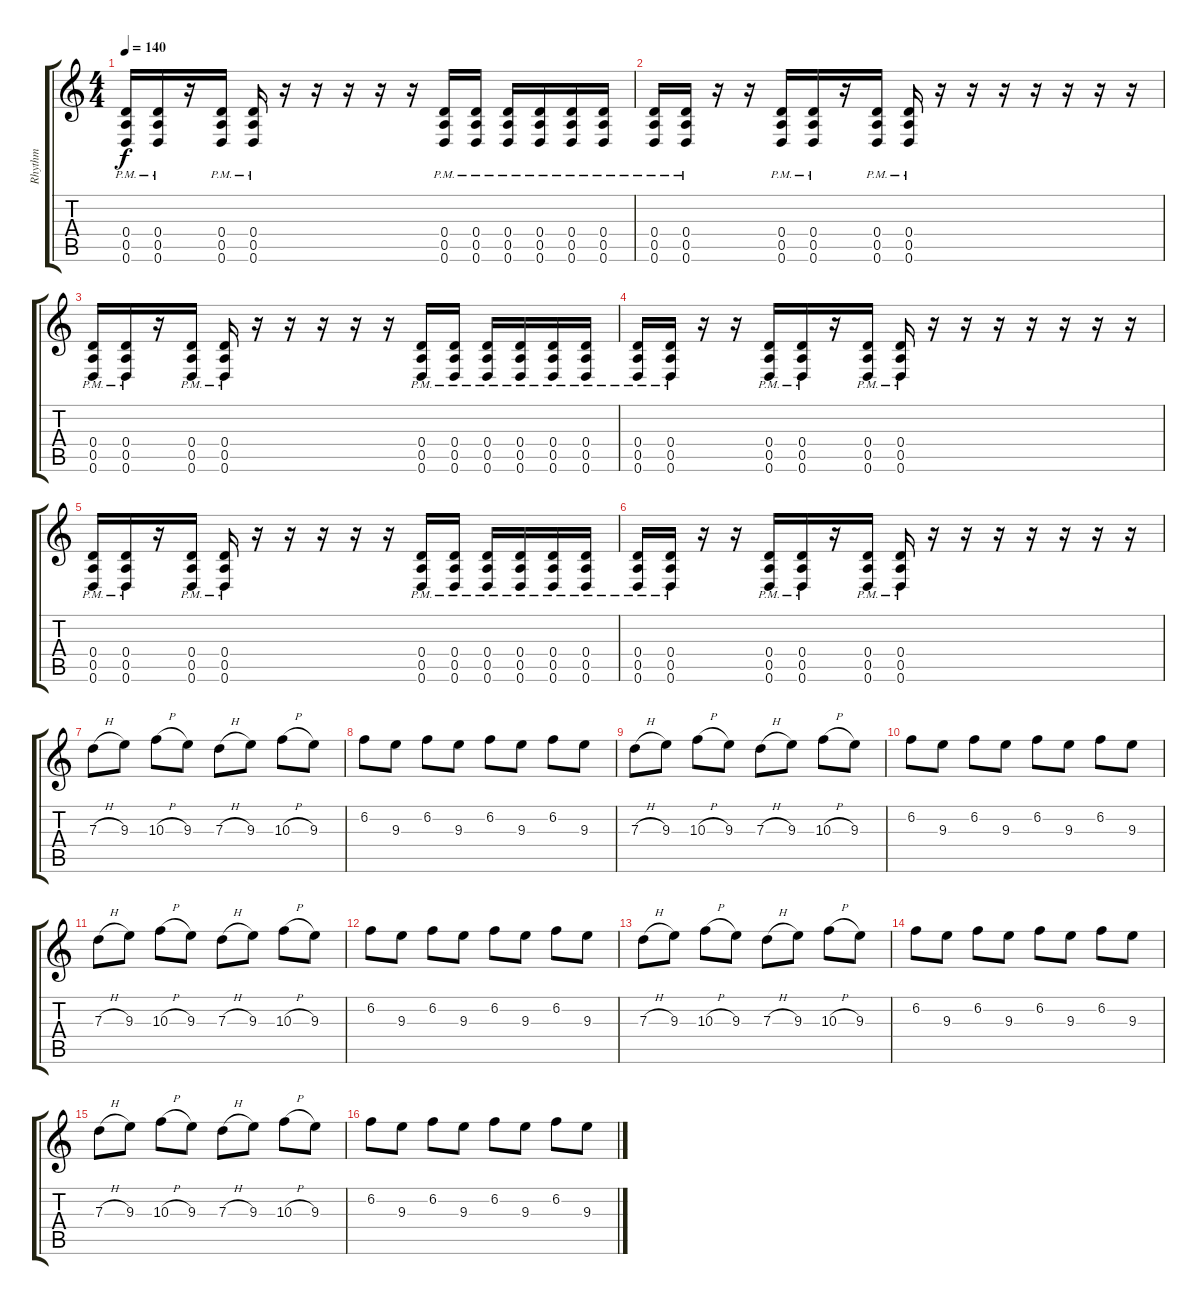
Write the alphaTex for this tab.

\track ("Rhythm" "Rhythm") {instrument distortionguitar}
\staff {score tabs}
\tuning (E4 B3 G3 D3 A2 D2) {hide}
\ts (4 4)
\tempo 140
\clef g2
\ks c
(0.4{pm} 0.5{pm} 0.6{pm}).16{dy f} (0.4{pm} 0.5{pm} 0.6{pm}).16 r.16 (0.4{pm} 0.5{pm} 0.6{pm}).16 (0.4{pm} 0.5{pm} 0.6{pm}).16 r.16 r.16 r.16 r.16 r.16 (0.4{pm} 0.5{pm} 0.6{pm}).16 (0.4{pm} 0.5{pm} 0.6{pm}).16 (0.4{pm} 0.5{pm} 0.6{pm}).16 (0.4{pm} 0.5{pm} 0.6{pm}).16 (0.4{pm} 0.5{pm} 0.6{pm}).16 (0.4{pm} 0.5{pm} 0.6{pm}).16 |
(0.4{pm} 0.5{pm} 0.6{pm}).16 (0.4{pm} 0.5{pm} 0.6{pm}).16 r.16 r.16 (0.4{pm} 0.5{pm} 0.6{pm}).16 (0.4{pm} 0.5{pm} 0.6{pm}).16 r.16 (0.4{pm} 0.5{pm} 0.6{pm}).16 (0.4{pm} 0.5{pm} 0.6{pm}).16 r.16 r.16 r.16 r.16 r.16 r.16 r.16 |
(0.4{pm} 0.5{pm} 0.6{pm}).16 (0.4{pm} 0.5{pm} 0.6{pm}).16 r.16 (0.4{pm} 0.5{pm} 0.6{pm}).16 (0.4{pm} 0.5{pm} 0.6{pm}).16 r.16 r.16 r.16 r.16 r.16 (0.4{pm} 0.5{pm} 0.6{pm}).16 (0.4{pm} 0.5{pm} 0.6{pm}).16 (0.4{pm} 0.5{pm} 0.6{pm}).16 (0.4{pm} 0.5{pm} 0.6{pm}).16 (0.4{pm} 0.5{pm} 0.6{pm}).16 (0.4{pm} 0.5{pm} 0.6{pm}).16 |
(0.4{pm} 0.5{pm} 0.6{pm}).16 (0.4{pm} 0.5{pm} 0.6{pm}).16 r.16 r.16 (0.4{pm} 0.5{pm} 0.6{pm}).16 (0.4{pm} 0.5{pm} 0.6{pm}).16 r.16 (0.4{pm} 0.5{pm} 0.6{pm}).16 (0.4{pm} 0.5{pm} 0.6{pm}).16 r.16 r.16 r.16 r.16 r.16 r.16 r.16 |
(0.4{pm} 0.5{pm} 0.6{pm}).16 (0.4{pm} 0.5{pm} 0.6{pm}).16 r.16 (0.4{pm} 0.5{pm} 0.6{pm}).16 (0.4{pm} 0.5{pm} 0.6{pm}).16 r.16 r.16 r.16 r.16 r.16 (0.4{pm} 0.5{pm} 0.6{pm}).16 (0.4{pm} 0.5{pm} 0.6{pm}).16 (0.4{pm} 0.5{pm} 0.6{pm}).16 (0.4{pm} 0.5{pm} 0.6{pm}).16 (0.4{pm} 0.5{pm} 0.6{pm}).16 (0.4{pm} 0.5{pm} 0.6{pm}).16 |
(0.4{pm} 0.5{pm} 0.6{pm}).16 (0.4{pm} 0.5{pm} 0.6{pm}).16 r.16 r.16 (0.4{pm} 0.5{pm} 0.6{pm}).16 (0.4{pm} 0.5{pm} 0.6{pm}).16 r.16 (0.4{pm} 0.5{pm} 0.6{pm}).16 (0.4{pm} 0.5{pm} 0.6{pm}).16 r.16 r.16 r.16 r.16 r.16 r.16 r.16 |
7.3{h}.8 9.3.8 10.3{h}.8 9.3.8 7.3{h}.8 9.3.8 10.3{h}.8 9.3.8 |
6.2.8 9.3.8 6.2.8 9.3.8 6.2.8 9.3.8 6.2.8 9.3.8 |
7.3{h}.8 9.3.8 10.3{h}.8 9.3.8 7.3{h}.8 9.3.8 10.3{h}.8 9.3.8 |
6.2.8 9.3.8 6.2.8 9.3.8 6.2.8 9.3.8 6.2.8 9.3.8 |
7.3{h}.8 9.3.8 10.3{h}.8 9.3.8 7.3{h}.8 9.3.8 10.3{h}.8 9.3.8 |
6.2.8 9.3.8 6.2.8 9.3.8 6.2.8 9.3.8 6.2.8 9.3.8 |
7.3{h}.8 9.3.8 10.3{h}.8 9.3.8 7.3{h}.8 9.3.8 10.3{h}.8 9.3.8 |
6.2.8 9.3.8 6.2.8 9.3.8 6.2.8 9.3.8 6.2.8 9.3.8 |
7.3{h}.8 9.3.8 10.3{h}.8 9.3.8 7.3{h}.8 9.3.8 10.3{h}.8 9.3.8 |
6.2.8 9.3.8 6.2.8 9.3.8 6.2.8 9.3.8 6.2.8 9.3.8
